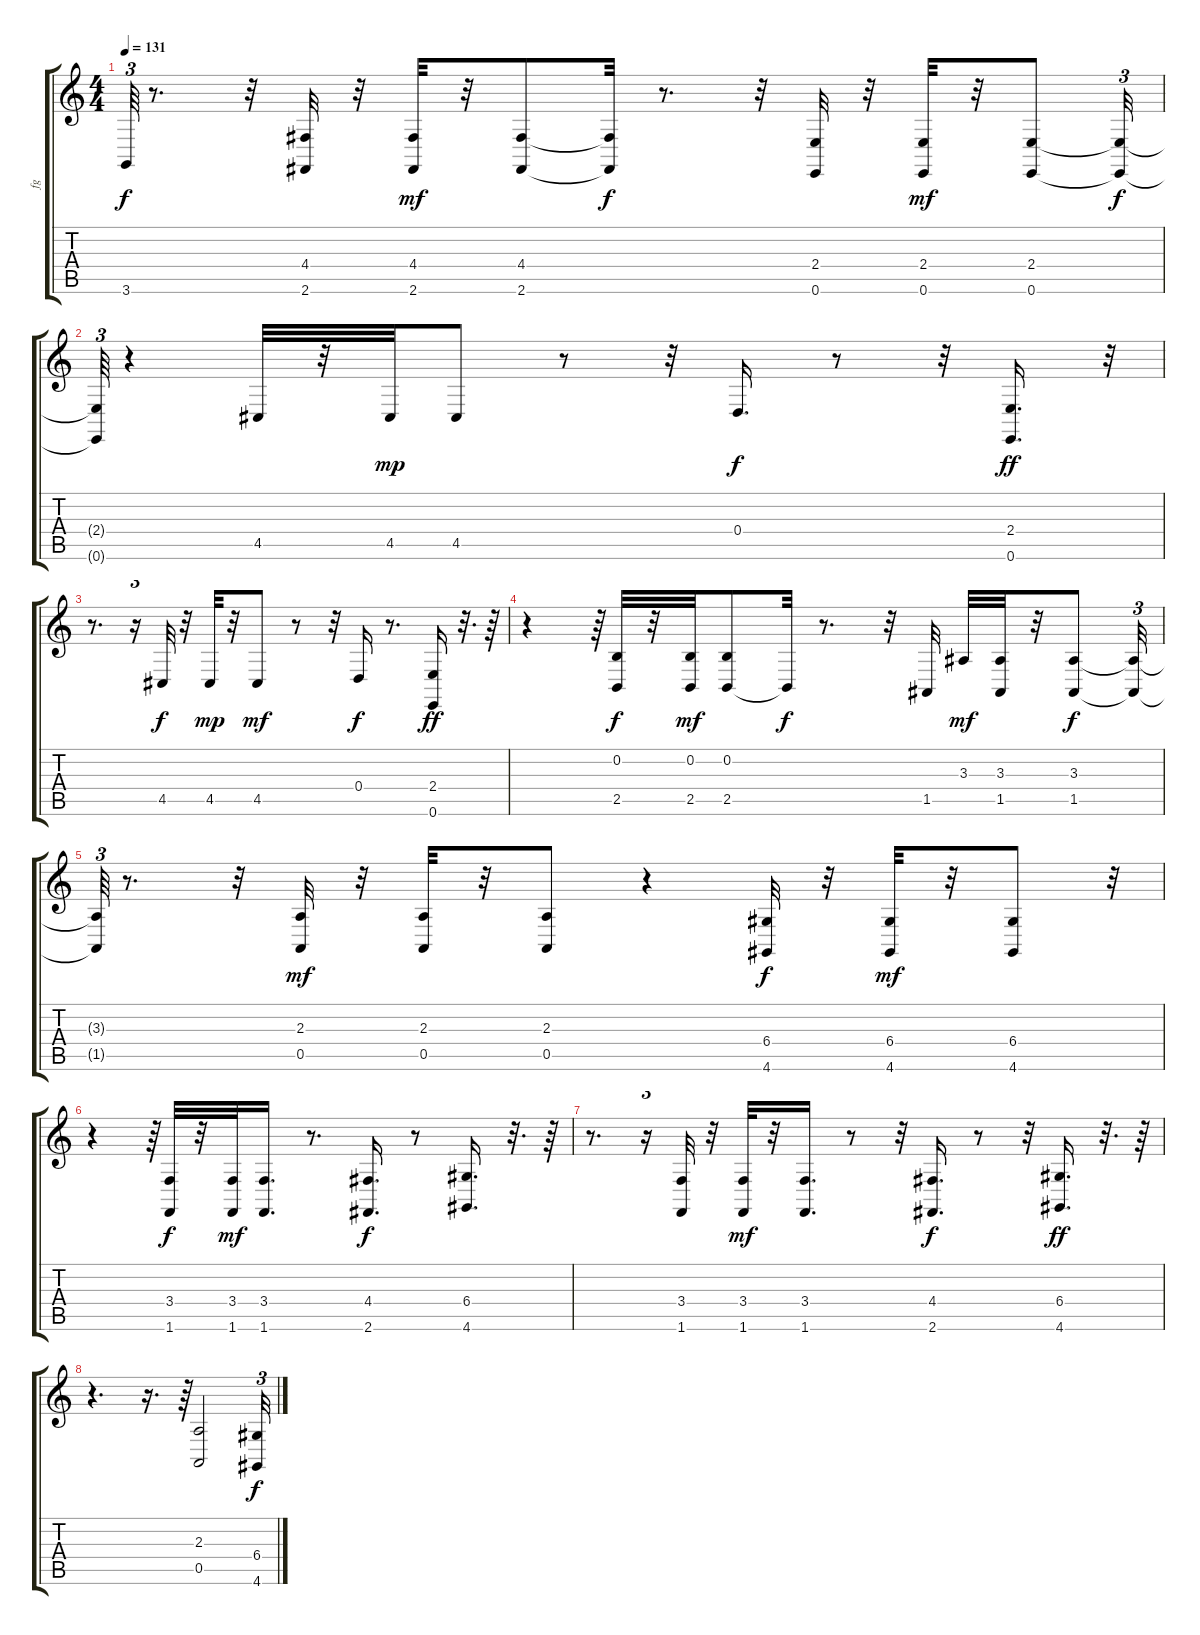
\track ("fg" "fg") {instrument bassoon}
\staff {score tabs}
\tuning (E4 B3 G3 D3 A2 E2) {hide}
\ts (4 4)
\tempo 131
\clef g2
\ks c
3.6{t}.64{tu (3 2) dy f} r.8{d} r.32 (4.4 2.6).32 r.32 (4.4 2.6).32{dy mf} r.32 (4.4 2.6).8 (4.4{t} 2.6{t}).32{dy f} r.8{d} r.32 (2.4 0.6).32 r.32 (2.4 0.6).32{dy mf} r.32 (2.4 0.6).8 (2.4{t} 0.6{t}).32{tu (3 2) dy f} |
(2.4{t} 0.6{t}).64{tu (3 2)} r.4 4.5.32 r.32 4.5.32{dy mp} 4.5.8 r.8 r.32 0.4.16{d dy f} r.8 r.32 (2.4 0.6).16{d dy ff} r.32{tu (3 2)} |
r.8{d} r.16{tu (3 2)} 4.5.32{dy f} r.32 4.5.32{dy mp} r.32 4.5.8{dy mf} r.8 r.32 0.4.16{dy f} r.8{d} (2.4 0.6).16{dy ff} r.32{d} r.64 |
r.4 r.64{tu (3 2)} (0.2 2.5).32{dy f} r.32 (0.2 2.5).32{dy mf} (0.2 2.5).8 2.5{t}.32{dy f} r.8{d} r.32 1.5.32 3.3.32{dy mf} (3.3 1.5).32 r.32 (3.3 1.5).8{dy f} (3.3{t} 1.5{t}).32{tu (3 2)} |
(3.3{t} 1.5{t}).64{tu (3 2)} r.8{d} r.32 (2.3 0.5).32{dy mf} r.32 (2.3 0.5).32 r.32 (2.3 0.5).8 r.4 (6.4 4.6).32{dy f} r.32 (6.4 4.6).32{dy mf} r.32 (6.4 4.6).8 r.32{tu (3 2)} |
r.4 r.64{tu (3 2)} (3.4 1.6).32{dy f} r.32 (3.4 1.6).32{dy mf} (3.4 1.6).16{d} r.8{d} (4.4 2.6).16{d dy f} r.8 (6.4 4.6).16{d} r.32{d} r.64 |
r.8{d} r.16{tu (3 2)} (3.4 1.6).32 r.32 (3.4 1.6).32{dy mf} r.32 (3.4 1.6).16{d} r.8 r.32 (4.4 2.6).16{d dy f} r.8 r.32 (6.4 4.6).16{d dy ff} r.32{d} r.64 |
r.4{d} r.16{d} r.64{tu (3 2)} (2.3 0.5).2 (6.4 4.6).32{tu (3 2) dy f}
